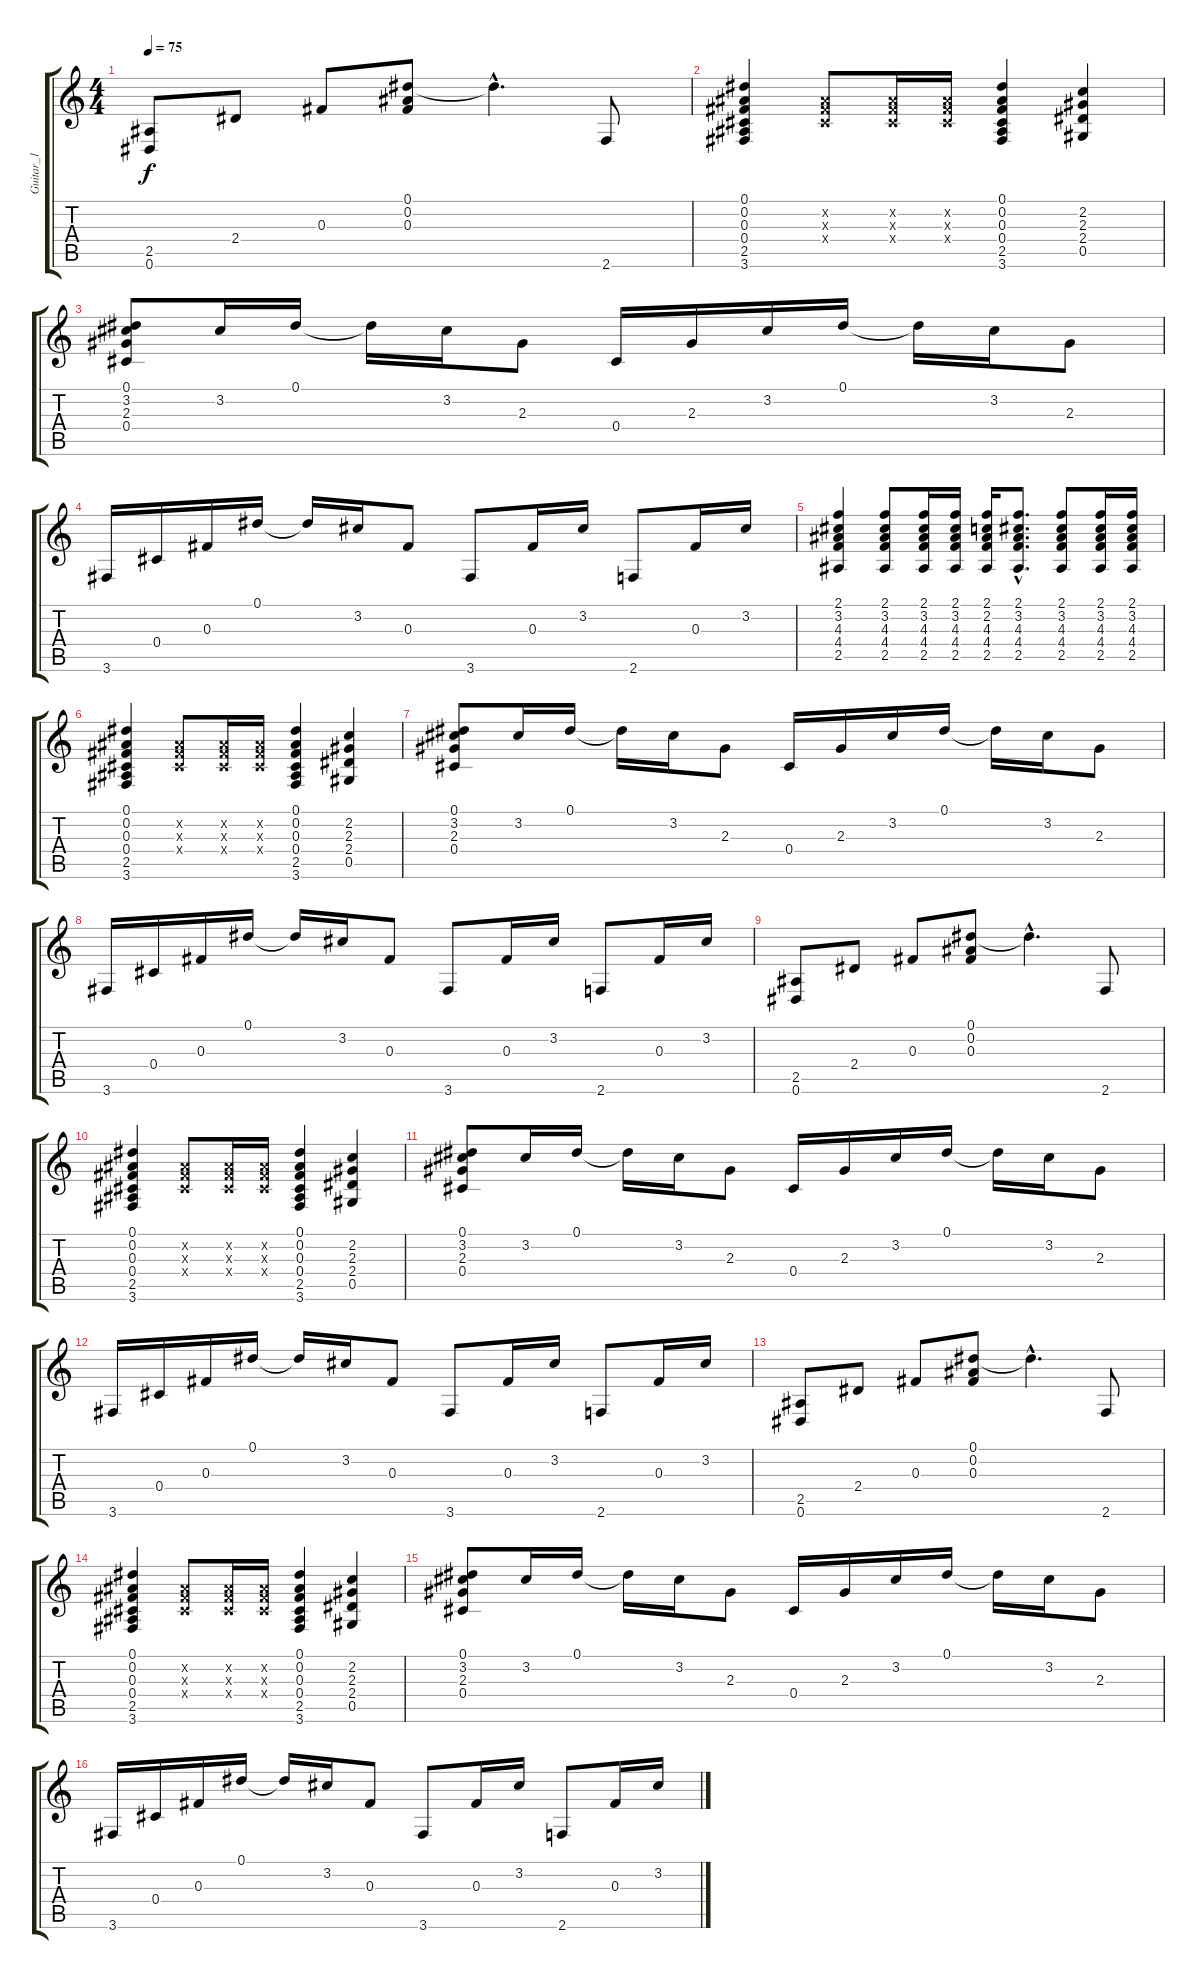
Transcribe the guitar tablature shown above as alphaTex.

\track ("Guitar_1" "Guitar_1") {instrument distortionguitar}
\staff {score tabs}
\tuning (Eb4 Bb3 Gb3 Db3 Ab2 Eb2) {hide}
\ts (4 4)
\tempo 75
\clef g2
\ks c
(2.5 0.6).8{dy f} 2.4.8 0.3.8 (0.1 0.2 0.3).8 0.1{hac t}.4{d} 2.6.8 |
(0.1 0.2 0.3 0.4 2.5 3.6).4 (0.2{x} 0.3{x} 0.4{x}).8 (0.2{x} 0.3{x} 0.4{x}).16 (0.2{x} 0.3{x} 0.4{x}).16 (0.1 0.2 0.3 0.4 2.5 3.6).4 (2.2 2.3 2.4 0.5).4 |
(0.1 3.2 2.3 0.4).8 3.2.16 0.1.16 0.1{t}.16 3.2.16 2.3.8 0.4.16 2.3.16 3.2.16 0.1.16 0.1{t}.16 3.2.16 2.3.8 |
3.6.16 0.4.16 0.3.16 0.1.16 0.1{t}.16 3.2.16 0.3.8 3.6.8 0.3.16 3.2.16 2.6.8 0.3.16 3.2.16 |
(2.1 3.2 4.3 4.4 2.5).4 (2.1 3.2 4.3 4.4 2.5).8 (2.1 3.2 4.3 4.4 2.5).16 (2.1 3.2 4.3 4.4 2.5).16 (2.1 2.2 4.3 4.4 2.5).16 (2.1{hac} 3.2{hac} 4.3{hac} 4.4{hac} 2.5{hac}).8{d} (2.1 3.2 4.3 4.4 2.5).8 (2.1 3.2 4.3 4.4 2.5).16 (2.1 3.2 4.3 4.4 2.5).16 |
(0.1 0.2 0.3 0.4 2.5 3.6).4 (0.2{x} 0.3{x} 0.4{x}).8 (0.2{x} 0.3{x} 0.4{x}).16 (0.2{x} 0.3{x} 0.4{x}).16 (0.1 0.2 0.3 0.4 2.5 3.6).4 (2.2 2.3 2.4 0.5).4 |
(0.1 3.2 2.3 0.4).8 3.2.16 0.1.16 0.1{t}.16 3.2.16 2.3.8 0.4.16 2.3.16 3.2.16 0.1.16 0.1{t}.16 3.2.16 2.3.8 |
3.6.16 0.4.16 0.3.16 0.1.16 0.1{t}.16 3.2.16 0.3.8 3.6.8 0.3.16 3.2.16 2.6.8 0.3.16 3.2.16 |
(2.5 0.6).8 2.4.8 0.3.8 (0.1 0.2 0.3).8 0.1{hac t}.4{d} 2.6.8 |
(0.1 0.2 0.3 0.4 2.5 3.6).4 (0.2{x} 0.3{x} 0.4{x}).8 (0.2{x} 0.3{x} 0.4{x}).16 (0.2{x} 0.3{x} 0.4{x}).16 (0.1 0.2 0.3 0.4 2.5 3.6).4 (2.2 2.3 2.4 0.5).4 |
(0.1 3.2 2.3 0.4).8 3.2.16 0.1.16 0.1{t}.16 3.2.16 2.3.8 0.4.16 2.3.16 3.2.16 0.1.16 0.1{t}.16 3.2.16 2.3.8 |
3.6.16 0.4.16 0.3.16 0.1.16 0.1{t}.16 3.2.16 0.3.8 3.6.8 0.3.16 3.2.16 2.6.8 0.3.16 3.2.16 |
(2.5 0.6).8 2.4.8 0.3.8 (0.1 0.2 0.3).8 0.1{hac t}.4{d} 2.6.8 |
(0.1 0.2 0.3 0.4 2.5 3.6).4 (0.2{x} 0.3{x} 0.4{x}).8 (0.2{x} 0.3{x} 0.4{x}).16 (0.2{x} 0.3{x} 0.4{x}).16 (0.1 0.2 0.3 0.4 2.5 3.6).4 (2.2 2.3 2.4 0.5).4 |
(0.1 3.2 2.3 0.4).8 3.2.16 0.1.16 0.1{t}.16 3.2.16 2.3.8 0.4.16 2.3.16 3.2.16 0.1.16 0.1{t}.16 3.2.16 2.3.8 |
3.6.16 0.4.16 0.3.16 0.1.16 0.1{t}.16 3.2.16 0.3.8 3.6.8 0.3.16 3.2.16 2.6.8 0.3.16 3.2.16
